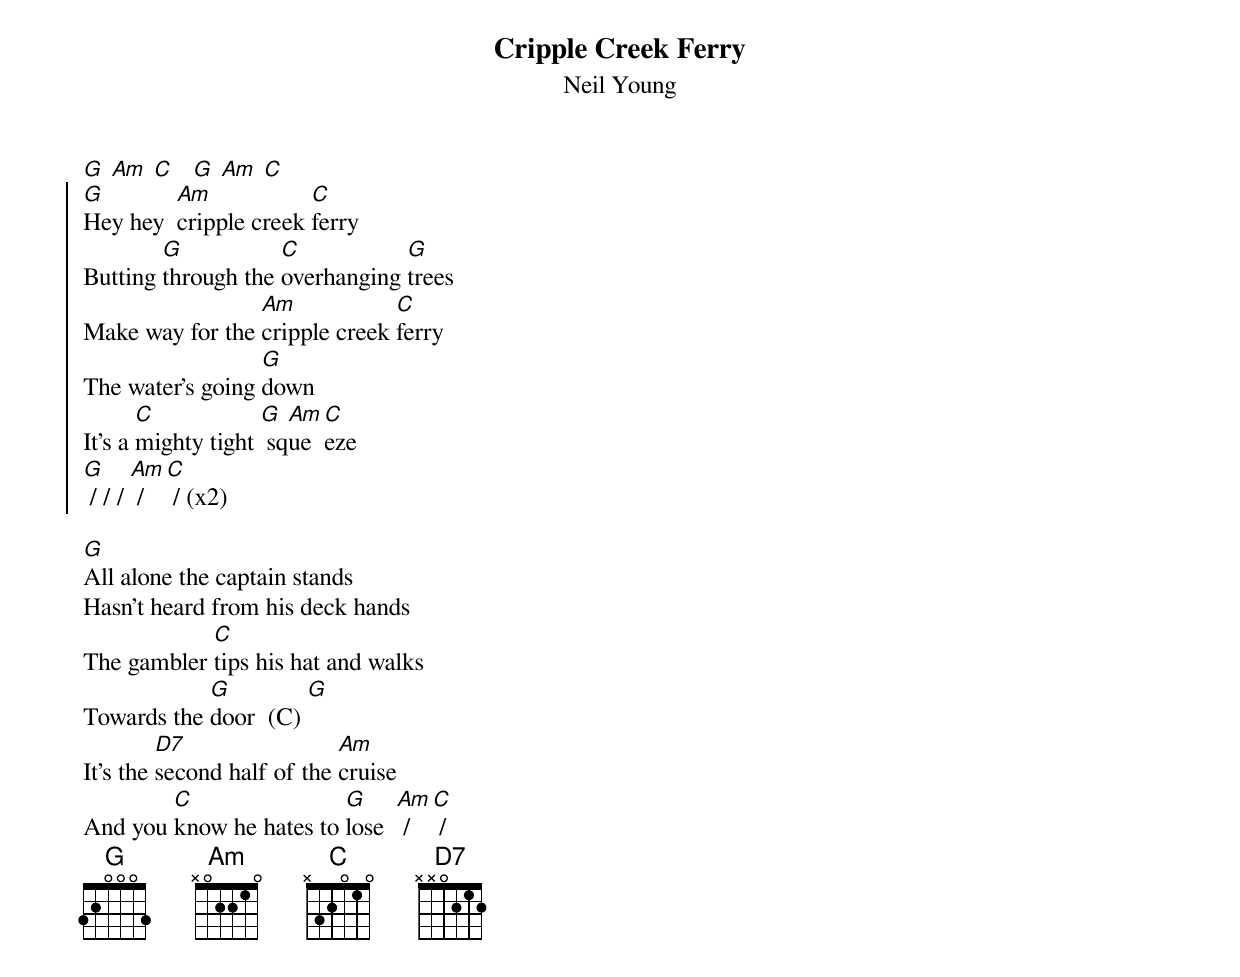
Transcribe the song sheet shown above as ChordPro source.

{t:Cripple Creek Ferry}
{st:Neil Young}

[G] [Am] [C]   [G] [Am] [C]
{soc}
[G]Hey hey  [Am]cripple creek [C]ferry
Butting [G]through the [C]overhanging [G]trees
Make way for the [Am]cripple creek [C]ferry
The water's going [G]down
It's a [C]mighty tight [G] sq[Am]ue[C]eze
[G] / / / [Am] / [C] / (x2)
{eoc}

[G]All alone the captain stands
Hasn't heard from his deck hands
The gambler [C]tips his hat and walks
Towards the [G]door  (C) [G]
It's the [D7]second half of the [Am]cruise
And you [C]know he hates to [G]lose  [Am] / [C] /
